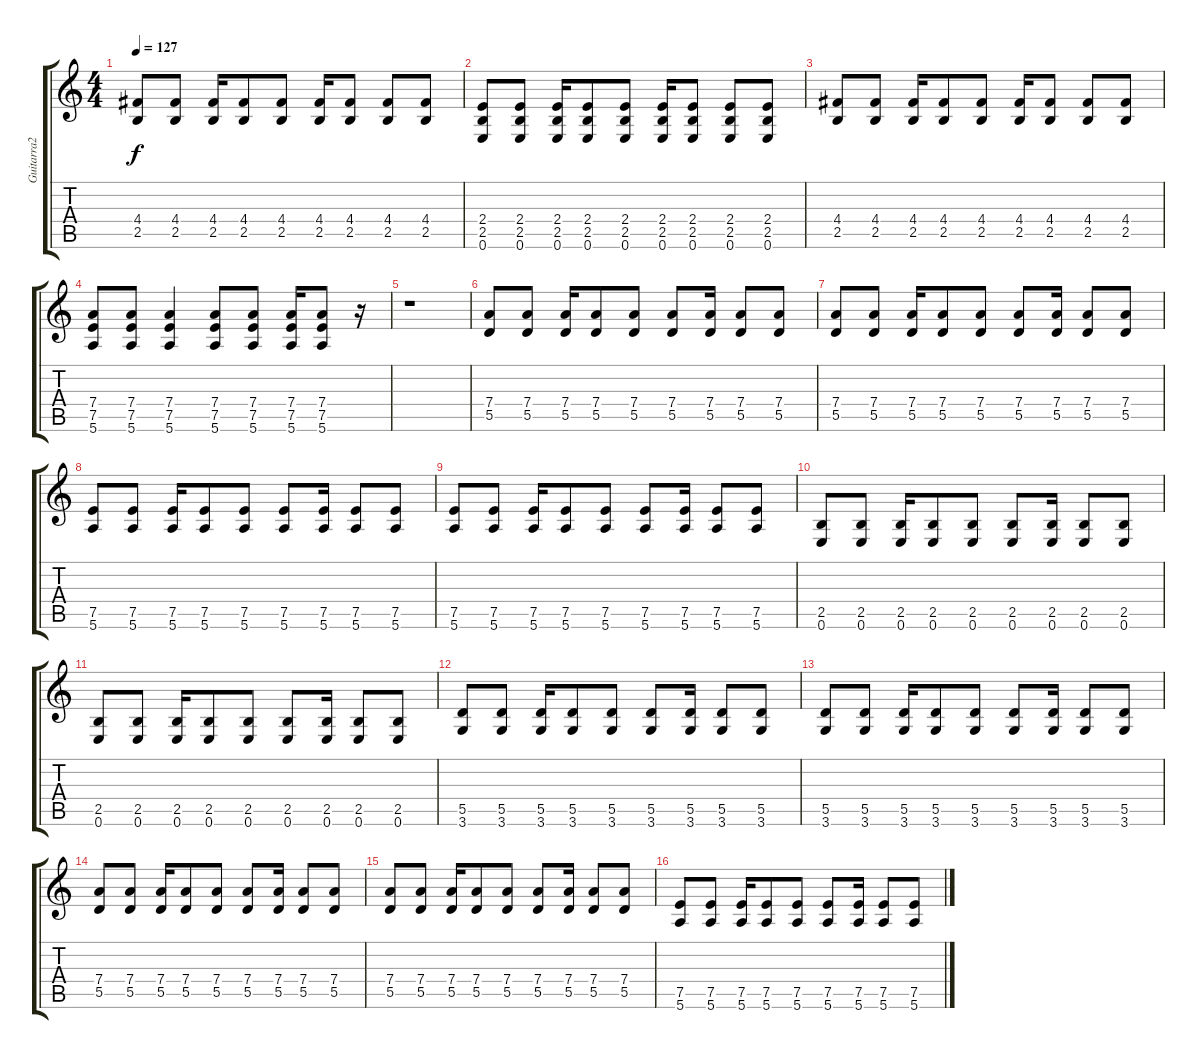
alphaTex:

\track ("Guitarra2" "Guitarra2") {instrument acousticguitarsteel}
\staff {score tabs}
\tuning (E4 B3 G3 D3 A2 E2) {hide}
\ts (4 4)
\tempo 127
\clef g2
\ks c
(4.4 2.5).8{dy f} (4.4 2.5).8 (4.4 2.5).16 (4.4 2.5).8 (4.4 2.5).8 (4.4 2.5).16 (4.4 2.5).8 (4.4 2.5).8 (4.4 2.5).8 |
(2.4 2.5 0.6).8 (2.4 2.5 0.6).8 (2.4 2.5 0.6).16 (2.4 2.5 0.6).8 (2.4 2.5 0.6).8 (2.4 2.5 0.6).16 (2.4 2.5 0.6).8 (2.4 2.5 0.6).8 (2.4 2.5 0.6).8 |
(4.4 2.5).8 (4.4 2.5).8 (4.4 2.5).16 (4.4 2.5).8 (4.4 2.5).8 (4.4 2.5).16 (4.4 2.5).8 (4.4 2.5).8 (4.4 2.5).8 |
(7.4 7.5 5.6).8 (7.4 7.5 5.6).8 (7.4 7.5 5.6).4 (7.4 7.5 5.6).8 (7.4 7.5 5.6).8 (7.4 7.5 5.6).16 (7.4 7.5 5.6).8 r.16 |
r.1 |
(7.4 5.5).8 (7.4 5.5).8 (7.4 5.5).16 (7.4 5.5).8 (7.4 5.5).8 (7.4 5.5).8 (7.4 5.5).16 (7.4 5.5).8 (7.4 5.5).8 |
(7.4 5.5).8 (7.4 5.5).8 (7.4 5.5).16 (7.4 5.5).8 (7.4 5.5).8 (7.4 5.5).8 (7.4 5.5).16 (7.4 5.5).8 (7.4 5.5).8 |
(7.5 5.6).8 (7.5 5.6).8 (7.5 5.6).16 (7.5 5.6).8 (7.5 5.6).8 (7.5 5.6).8 (7.5 5.6).16 (7.5 5.6).8 (7.5 5.6).8 |
(7.5 5.6).8 (7.5 5.6).8 (7.5 5.6).16 (7.5 5.6).8 (7.5 5.6).8 (7.5 5.6).8 (7.5 5.6).16 (7.5 5.6).8 (7.5 5.6).8 |
(2.5 0.6).8 (2.5 0.6).8 (2.5 0.6).16 (2.5 0.6).8 (2.5 0.6).8 (2.5 0.6).8 (2.5 0.6).16 (2.5 0.6).8 (2.5 0.6).8 |
(2.5 0.6).8 (2.5 0.6).8 (2.5 0.6).16 (2.5 0.6).8 (2.5 0.6).8 (2.5 0.6).8 (2.5 0.6).16 (2.5 0.6).8 (2.5 0.6).8 |
(5.5 3.6).8 (5.5 3.6).8 (5.5 3.6).16 (5.5 3.6).8 (5.5 3.6).8 (5.5 3.6).8 (5.5 3.6).16 (5.5 3.6).8 (5.5 3.6).8 |
(5.5 3.6).8 (5.5 3.6).8 (5.5 3.6).16 (5.5 3.6).8 (5.5 3.6).8 (5.5 3.6).8 (5.5 3.6).16 (5.5 3.6).8 (5.5 3.6).8 |
(7.4 5.5).8 (7.4 5.5).8 (7.4 5.5).16 (7.4 5.5).8 (7.4 5.5).8 (7.4 5.5).8 (7.4 5.5).16 (7.4 5.5).8 (7.4 5.5).8 |
(7.4 5.5).8 (7.4 5.5).8 (7.4 5.5).16 (7.4 5.5).8 (7.4 5.5).8 (7.4 5.5).8 (7.4 5.5).16 (7.4 5.5).8 (7.4 5.5).8 |
(7.5 5.6).8 (7.5 5.6).8 (7.5 5.6).16 (7.5 5.6).8 (7.5 5.6).8 (7.5 5.6).8 (7.5 5.6).16 (7.5 5.6).8 (7.5 5.6).8
